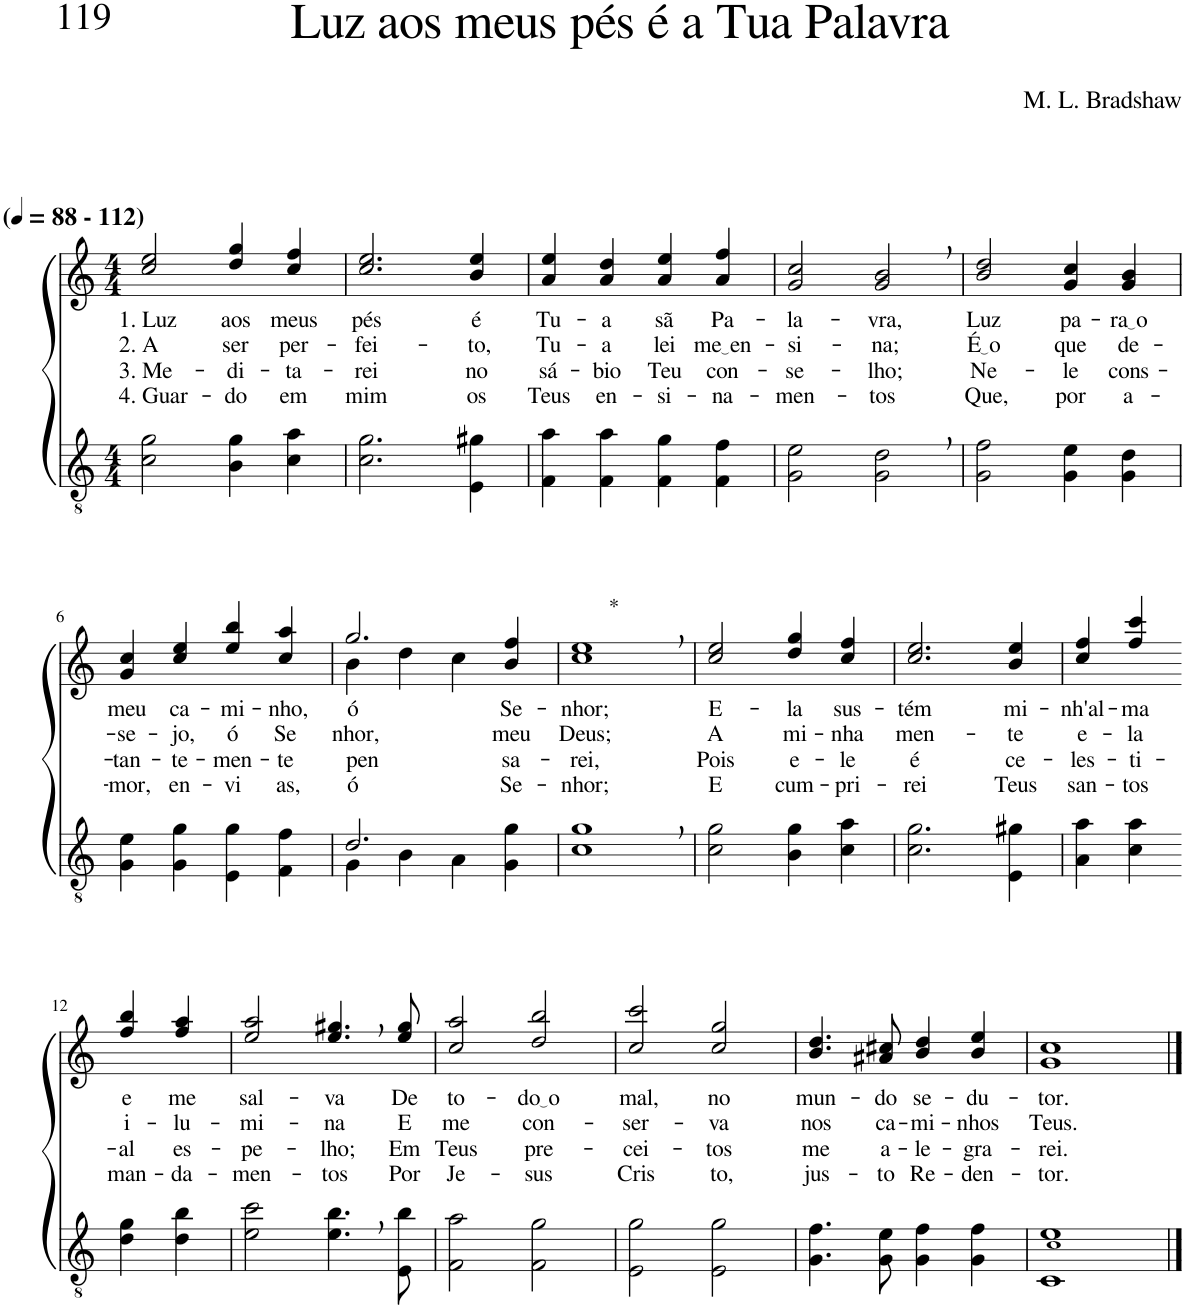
**kern	**kern	**text	**text	**text	**text
*part2	*part1	*part1	*part1	*part1	*part1
*staff2	*staff1	*staff1	*staff1	*staff1	*staff1
*I"Parte III e IV	*I"Parte I e II	*	*	*	*
*clefGv2	*clefG2	*	*	*	*
*Trd5c9	*Trd5c9	*	*	*	*
*k[]	*k[]	*	*	*	*
*M4/4	*M4/4	*	*	*	*
*MM88	*MM88	*	*	*	*
=1	=1	=1	=1	=1	=1
!	!LO:TX:a:B:t=(	!	!	!	!
!	!LO:TX:a:B:t=- 112)	!	!	!	!
!	!	!LO:LY:b	!LO:LY:b	!LO:LY:b	!LO:LY:b
2c\ 2g\	2cc/ 2ee/	1. Luz	2. A	3. Me-	4. Guar-
!	!	!LO:LY:b	!LO:LY:b	!LO:LY:b	!LO:LY:b
4B\ 4g\	4dd/ 4gg/	aos	ser	-di-	-do
!	!	!LO:LY:b	!LO:LY:b	!LO:LY:b	!LO:LY:b
4c\ 4a\	4cc/ 4ff/	meus	per-	-ta-	em
=2	=2	=2	=2	=2	=2
!	!	!LO:LY:b	!LO:LY:b	!LO:LY:b	!LO:LY:b
2.c\ 2.g\	2.cc/ 2.ee/	pés	-fei-	-rei	mim
!	!	!LO:LY:b	!LO:LY:b	!LO:LY:b	!LO:LY:b
4E\ 4g#X\	4b/ 4ee/	é	-to,	no	os
=3	=3	=3	=3	=3	=3
!	!	!LO:LY:b	!LO:LY:b	!LO:LY:b	!LO:LY:b
4F\ 4a\	4a/ 4ee/	Tu-	Tu-	sá-	Teus
!	!	!LO:LY:b	!LO:LY:b	!LO:LY:b	!LO:LY:b
4F\ 4a\	4a/ 4dd/	-a	-a	-bio	en-
!	!	!LO:LY:b	!LO:LY:b	!LO:LY:b	!LO:LY:b
4F\ 4g\	4a/ 4ee/	sã	lei	Teu	-si-
!	!	!LO:LY:b	!LO:LY:b	!LO:LY:b	!LO:LY:b
4F\ 4f\	4a/ 4ff/	Pa-	me en	con-	-na-
=4	=4	=4	=4	=4	=4
!	!	!LO:LY:b	!LO:LY:b	!LO:LY:b	!LO:LY:b
2G\ 2e\	2g/ 2cc/	-la-	-si-	-se-	-men-
!	!	!LO:LY:b	!LO:LY:b	!LO:LY:b	!LO:LY:b
2G\, 2d\,	2g/, 2b/,	-vra,	-na;	-lho;	-tos
=5	=5	=5	=5	=5	=5
!	!	!LO:LY:b	!LO:LY:b	!LO:LY:b	!LO:LY:b
2G\ 2f\	2b/ 2dd/	Luz	É o	Ne-	Que,
!	!	!LO:LY:b	!LO:LY:b	!LO:LY:b	!LO:LY:b
4G\ 4e\	4g/ 4cc/	pa-	que	-le	por
!	!	!LO:LY:b	!LO:LY:b	!LO:LY:b	!LO:LY:b
4G\ 4d\	4g/ 4b/	ra o	de-	cons-	a-
!!LO:LB:g=z
=6	=6	=6	=6	=6	=6
!	!	!LO:LY:b	!LO:LY:b	!LO:LY:b	!LO:LY:b
4G\ 4e\	4g/ 4cc/	meu	-se-	-tan-	-mor,
!	!	!LO:LY:b	!LO:LY:b	!LO:LY:b	!LO:LY:b
4G\ 4g\	4cc/ 4ee/	ca-	-jo,	-te-	en-
!	!	!LO:LY:b	!LO:LY:b	!LO:LY:b	!LO:LY:b
4E\ 4g\	4ee/ 4bb/	-mi-	ó	-men-	-vi
!	!	!LO:LY:b	!LO:LY:b	!LO:LY:b	!LO:LY:b
4F\ 4f\	4cc/ 4aa/	-nho,	Se-	-te	as,
=7	=7	=7	=7	=7	=7
*^	*^	*	*	*	*
!	!	!	!	!LO:LY:b	!LO:LY:b	!LO:LY:b	!LO:LY:b
2.d/	4G\	2.gg/	4b\	ó	-nhor,	pen-	ó
.	4B\	.	4dd\	.	.	.	.
.	4A\	.	4cc\	.	.	.	.
!	!	!	!	!LO:LY:b	!LO:LY:b	!LO:LY:b	!LO:LY:b
4ryy	4G\ 4g\	4b/ 4ff/	4ryy	Se-	meu	-sa-	Se-
=8	=8	=8	=8	=8	=8	=8	=8
!	!	!LO:TX:a:t=*	!	!	!	!	!
!	!	!	!	!LO:LY:b	!LO:LY:b	!LO:LY:b	!LO:LY:b
*v	*v	*	*	*	*	*	*
*	*v	*v	*	*	*	*
1c, 1g,	1cc, 1ee,	-nhor;	Deus;	-rei,	-nhor;
=9	=9	=9	=9	=9	=9
!	!	!LO:LY:b	!LO:LY:b	!LO:LY:b	!LO:LY:b
2c\ 2g\	2cc/ 2ee/	E-	A	Pois	E
!	!	!LO:LY:b	!LO:LY:b	!LO:LY:b	!LO:LY:b
4B\ 4g\	4dd/ 4gg/	-la	mi-	e-	cum-
!	!	!LO:LY:b	!LO:LY:b	!LO:LY:b	!LO:LY:b
4c\ 4a\	4cc/ 4ff/	sus-	-nha	-le	-pri-
=10	=10	=10	=10	=10	=10
!	!	!LO:LY:b	!LO:LY:b	!LO:LY:b	!LO:LY:b
2.c\ 2.g\	2.cc/ 2.ee/	-tém	men-	é	-rei
!	!	!LO:LY:b	!LO:LY:b	!LO:LY:b	!LO:LY:b
4E\ 4g#X\	4b/ 4ee/	mi-	-te	ce-	Teus
=11	=11	=11	=11	=11	=11
!	!	!LO:LY:b	!LO:LY:b	!LO:LY:b	!LO:LY:b
4A\ 4a\	4cc/ 4ff/	-nh'al-	e-	-les-	san-
!	!	!LO:LY:b	!LO:LY:b	!LO:LY:b	!LO:LY:b
4c\ 4a\	4ff/ 4ccc/	-ma	-la	-ti-	-tos
!!LO:LB:g=z
=12-	=12-	=12-	=12-	=12-	=12-
!	!	!LO:LY:b	!LO:LY:b	!LO:LY:b	!LO:LY:b
4d\ 4g\	4ff/ 4bb/	e	i-	-al	man-
!	!	!LO:LY:b	!LO:LY:b	!LO:LY:b	!LO:LY:b
4d\ 4b\	4ff/ 4aa/	me	-lu-	es-	-da-
=13	=13	=13	=13	=13	=13
!	!	!LO:LY:b	!LO:LY:b	!LO:LY:b	!LO:LY:b
2e\ 2cc\	2ee/ 2aa/	sal-	-mi-	-pe-	-men-
!	!	!LO:LY:b	!LO:LY:b	!LO:LY:b	!LO:LY:b
4.e\, 4.b\,	4.ee/, 4.gg#X/,	-va	-na	-lho;	-tos
!	!	!LO:LY:b	!LO:LY:b	!LO:LY:b	!LO:LY:b
8E\ 8b\	8ee/ 8gg#/	De	E	Em	Por
=14	=14	=14	=14	=14	=14
!	!	!LO:LY:b	!LO:LY:b	!LO:LY:b	!LO:LY:b
2F\ 2a\	2cc/ 2aa/	to-	me	Teus	Je-
!	!	!LO:LY:b	!LO:LY:b	!LO:LY:b	!LO:LY:b
2F\ 2g\	2dd/ 2bb/	do o	con-	pre-	-sus
=15	=15	=15	=15	=15	=15
!	!	!LO:LY:b	!LO:LY:b	!LO:LY:b	!LO:LY:b
2E\ 2g\	2cc/ 2ccc/	mal,	-ser-	-cei-	Cris
!	!	!LO:LY:b	!LO:LY:b	!LO:LY:b	!LO:LY:b
2E\ 2g\	2cc/ 2gg/	no	-va	-tos	to,
=16	=16	=16	=16	=16	=16
!	!	!LO:LY:b	!LO:LY:b	!LO:LY:b	!LO:LY:b
4.G\ 4.f\	4.b/ 4.dd/	mun-	nos	me	jus-
!	!	!LO:LY:b	!LO:LY:b	!LO:LY:b	!LO:LY:b
8G\ 8e\	8a#X/ 8cc#X/	-do	ca-	a-	-to
!	!	!LO:LY:b	!LO:LY:b	!LO:LY:b	!LO:LY:b
4G\ 4f\	4b/ 4dd/	se-	-mi-	-le-	Re-
!	!	!LO:LY:b	!LO:LY:b	!LO:LY:b	!LO:LY:b
4G\ 4f\	4b/ 4ee/	-du-	-nhos	-gra-	-den-
=17	=17	=17	=17	=17	=17
!	!	!LO:LY:b	!LO:LY:b	!LO:LY:b	!LO:LY:b
1C 1c! 1e	1g 1cc	-tor.	Teus.	-rei.	-tor.
==	==	==	==	==	==
*-	*-	*-	*-	*-	*-
